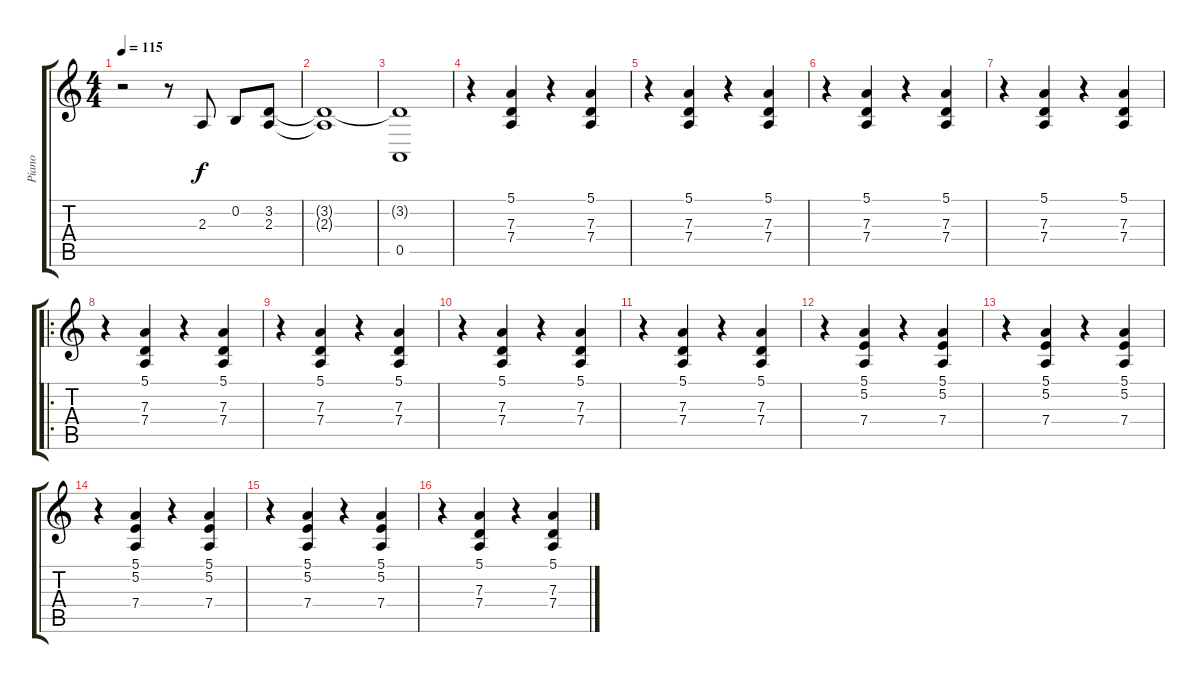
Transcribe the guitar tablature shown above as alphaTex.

\track ("Piano" "Piano") {instrument brightacousticpiano}
\staff {score tabs}
\tuning (E4 B3 G3 D3 A2 E2) {hide}
\ts (4 4)
\tempo 115
\clef g2
\ks c
r.2{dy f instrument brightacousticpiano} r.8 2.3.8 0.2.8 (3.2 2.3).8 |
(3.2{t} 2.3{t}).1 |
(3.2{t} 0.5).1 |
r.4 (5.1 7.3 7.4).4 r.4 (5.1 7.3 7.4).4 |
r.4 (5.1 7.3 7.4).4 r.4 (5.1 7.3 7.4).4 |
r.4 (5.1 7.3 7.4).4 r.4 (5.1 7.3 7.4).4 |
r.4 (5.1 7.3 7.4).4 r.4 (5.1 7.3 7.4).4 |
\ro
r.4 (5.1 7.3 7.4).4 r.4 (5.1 7.3 7.4).4 |
r.4 (5.1 7.3 7.4).4 r.4 (5.1 7.3 7.4).4 |
r.4 (5.1 7.3 7.4).4 r.4 (5.1 7.3 7.4).4 |
r.4 (5.1 7.3 7.4).4 r.4 (5.1 7.3 7.4).4 |
r.4 (5.1 5.2 7.4).4 r.4 (5.1 5.2 7.4).4 |
r.4 (5.1 5.2 7.4).4 r.4 (5.1 5.2 7.4).4 |
r.4 (5.1 5.2 7.4).4 r.4 (5.1 5.2 7.4).4 |
r.4 (5.1 5.2 7.4).4 r.4 (5.1 5.2 7.4).4 |
r.4 (5.1 7.3 7.4).4 r.4 (5.1 7.3 7.4).4
